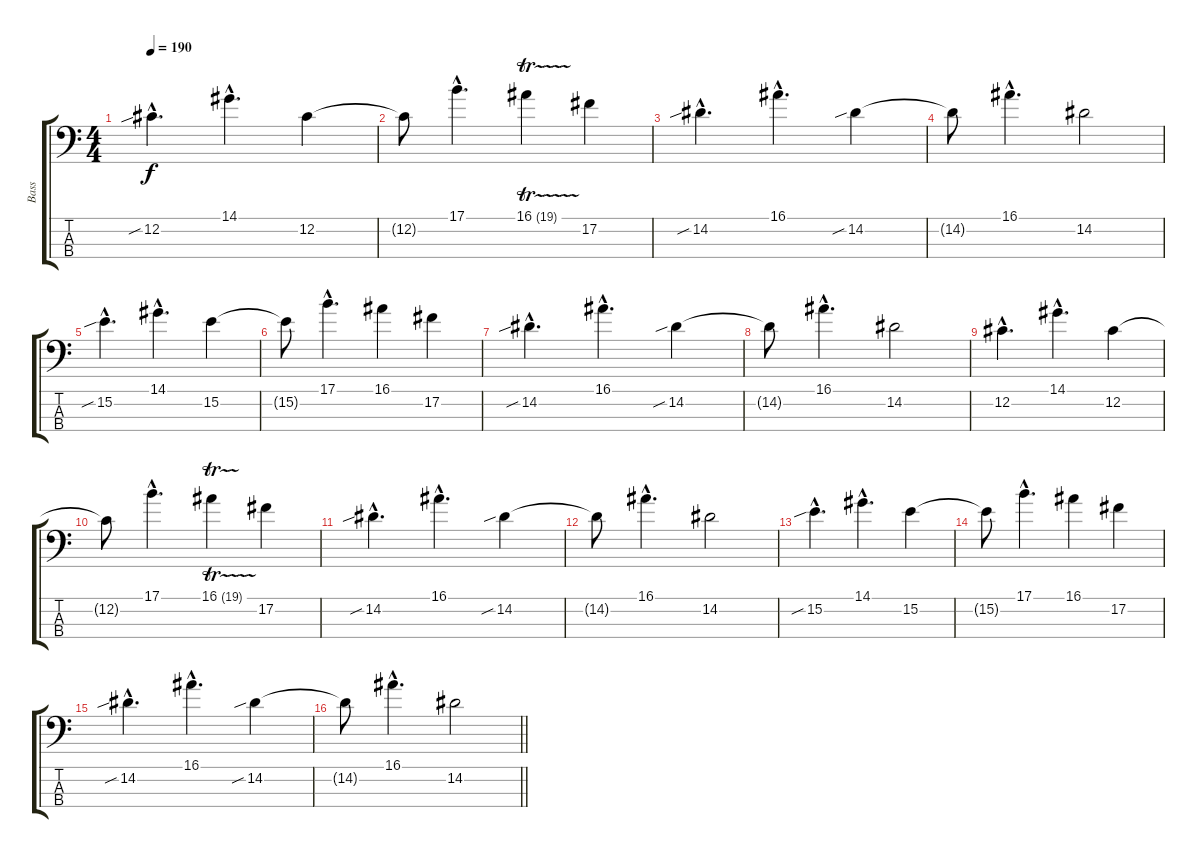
\track ("Bass" "Bass") {instrument electricbasspick}
\staff {score tabs}
\tuning (Gb2 Db2 Ab1 Db1) {hide}
\ts (4 4)
\tempo 190
\clef f4
\ks c
12.2{sib hac}.4{d dy f} 14.1{hac}.4{d} 12.2.4 |
12.2{t}.8 17.1{hac}.4{d} 16.1{tr (19 16)}.4 17.2.4 |
14.2{sib hac}.4{d} 16.1{hac}.4{d} 14.2{sib}.4 |
14.2{t}.8 16.1{hac}.4{d} 14.2.2 |
15.2{sib hac}.4{d} 14.1{hac}.4{d} 15.2.4 |
15.2{t}.8 17.1{hac}.4{d} 16.1.4 17.2.4 |
14.2{sib hac}.4{d} 16.1{hac}.4{d} 14.2{sib}.4 |
14.2{t}.8 16.1{hac}.4{d} 14.2.2 |
12.2{hac}.4{d} 14.1{hac}.4{d} 12.2.4 |
12.2{t}.8 17.1{hac}.4{d} 16.1{tr (19 16)}.4 17.2.4 |
14.2{sib hac}.4{d} 16.1{hac}.4{d} 14.2{sib}.4 |
14.2{t}.8 16.1{hac}.4{d} 14.2.2 |
15.2{sib hac}.4{d} 14.1{hac}.4{d} 15.2.4 |
15.2{t}.8 17.1{hac}.4{d} 16.1.4 17.2.4 |
14.2{sib hac}.4{d} 16.1{hac}.4{d} 14.2{sib}.4 |
\barLineRight lightlight
14.2{t}.8 16.1{hac}.4{d} 14.2.2
